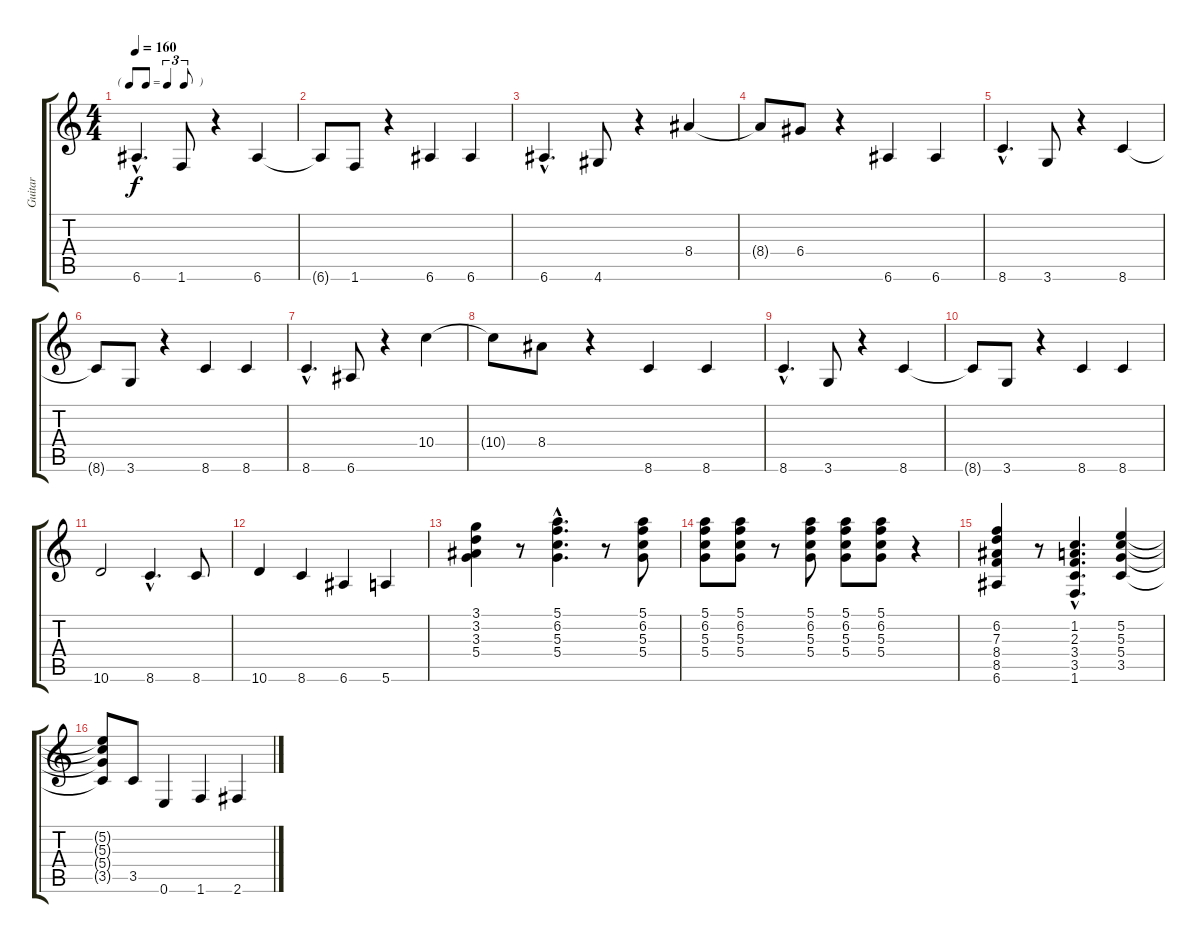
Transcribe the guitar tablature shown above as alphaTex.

\track ("Guitar" "Guitar") {instrument distortionguitar}
\staff {score tabs}
\tuning (E4 B3 G3 D3 A2 E2) {hide}
\ts (4 4)
\tf triplet8th
\tempo 160
\clef g2
\ks c
6.6{hac}.4{d dy f} 1.6.8 r.4 6.6.4 |
6.6{t}.8 1.6.8 r.4 6.6.4 6.6.4 |
6.6{hac}.4{d} 4.6.8 r.4 8.4.4 |
8.4{t}.8 6.4.8 r.4 6.6.4 6.6.4 |
8.6{hac}.4{d} 3.6.8 r.4 8.6.4 |
8.6{t}.8 3.6.8 r.4 8.6.4 8.6.4 |
8.6{hac}.4{d} 6.6.8 r.4 10.4.4 |
10.4{t}.8 8.4.8 r.4 8.6.4 8.6.4 |
8.6{hac}.4{d} 3.6.8 r.4 8.6.4 |
8.6{t}.8 3.6.8 r.4 8.6.4 8.6.4 |
10.6.2 8.6{hac}.4{d} 8.6.8 |
10.6.4 8.6.4 6.6.4 5.6.4 |
(3.1 3.2 3.3 5.4).4{volume 11 balance 8} r.8 (5.1{hac} 6.2{hac} 5.3{hac} 5.4{hac}).4{d} r.8 (5.1 6.2 5.3 5.4).8 |
(5.1 6.2 5.3 5.4).8 (5.1 6.2 5.3 5.4).8 r.8 (5.1 6.2 5.3 5.4).8 (5.1 6.2 5.3 5.4).8 (5.1 6.2 5.3 5.4).8 r.4 |
(6.2 7.3 8.4 8.5 6.6).4 r.8 (1.2{hac} 2.3{hac} 3.4{hac} 3.5{hac} 1.6{hac}).4{d} (5.2 5.3 5.4 3.5).4 |
(5.2{t} 5.3{t} 5.4{t} 3.5{t}).8 3.5.8 0.6.4 1.6.4 2.6.4
